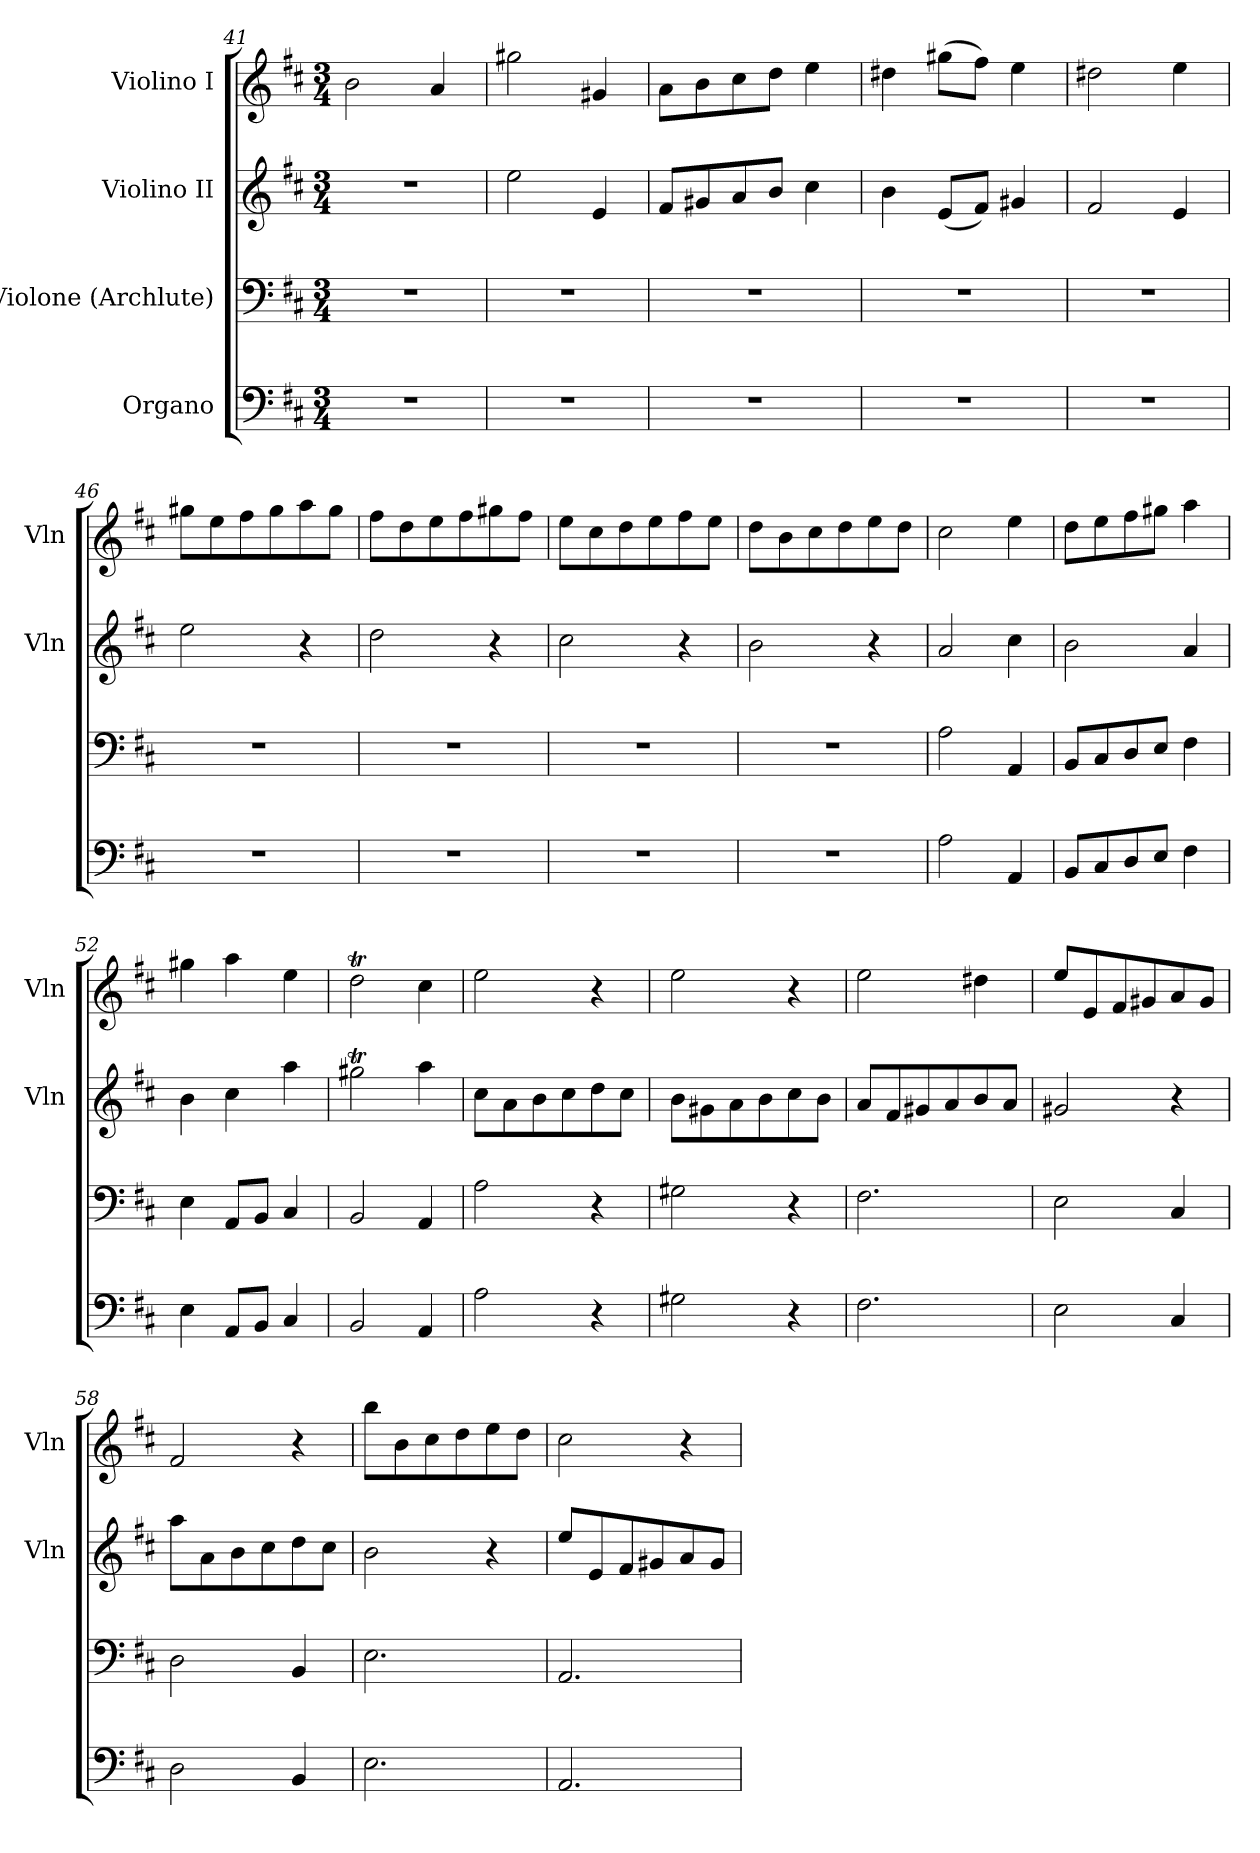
**kern	**kern	**kern	**kern
*part4	*part3	*part2	*part1
*staff4	*staff3	*staff2	*staff1
*I"Organo	*I"Violone (Archlute)	*I"Violino II	*I"Violino I
*	*	*I'Vln	*I'Vln
*clefF4	*clefF4	*clefG2	*clefG2
*k[f#c#]	*k[f#c#]	*k[f#c#]	*k[f#c#]
*M3/4	*M3/4	*M3/4	*M3/4
=41	=41	=41	=41
2.r	2.r	2.r	2b\
.	.	.	4a/
=42	=42	=42	=42
2.r	2.r	2ee\	2gg#X\
.	.	4e/	4g#X/
=43	=43	=43	=43
2.r	2.r	8f#/L	8a\L
.	.	8g#X/	8b\
.	.	8a/	8cc#\
.	.	8b/J	8dd\J
.	.	4cc#\	4ee\
=44	=44	=44	=44
2.r	2.r	4b\	4dd#X\
.	.	(8e/L	(8gg#X\L
.	.	8f#/J)	8ff#\J)
.	.	4g#X/	4ee\
=45	=45	=45	=45
2.r	2.r	2f#/	2dd#X\
.	.	4e/	4ee\
=46	=46	=46	=46
2.r	2.r	2ee\	8gg#X\L
.	.	.	8ee\
.	.	.	8ff#\
.	.	.	8gg#\
.	.	4r	8aa\
.	.	.	8gg#\J
=47	=47	=47	=47
2.r	2.r	2dd\	8ff#\L
.	.	.	8dd\
.	.	.	8ee\
.	.	.	8ff#\
.	.	4r	8gg#X\
.	.	.	8ff#\J
=48	=48	=48	=48
2.r	2.r	2cc#\	8ee\L
.	.	.	8cc#\
.	.	.	8dd\
.	.	.	8ee\
.	.	4r	8ff#\
.	.	.	8ee\J
=49	=49	=49	=49
2.r	2.r	2b\	8dd\L
.	.	.	8b\
.	.	.	8cc#\
.	.	.	8dd\
.	.	4r	8ee\
.	.	.	8dd\J
=50	=50	=50	=50
2A\	2A\	2a/	2cc#\
4AA/	4AA/	4cc#\	4ee\
=51	=51	=51	=51
8BB/L	8BB/L	2b\	8dd\L
8C#/	8C#/	.	8ee\
8D/	8D/	.	8ff#\
8E/J	8E/J	.	8gg#X\J
4F#\	4F#\	4a/	4aa\
=52	=52	=52	=52
4E\	4E\	4b\	4gg#X\
8AA/L	8AA/L	4cc#\	4aa\
8BB/J	8BB/J	.	.
4C#/	4C#/	4aa\	4ee\
=53	=53	=53	=53
2BB/	2BB/	2gg#Xt\	2ddT\
4AA/	4AA/	4aa\	4cc#\
=54	=54	=54	=54
2A\	2A\	8cc#\L	2ee\
.	.	8a\	.
.	.	8b\	.
.	.	8cc#\	.
4r	4r	8dd\	4r
.	.	8cc#\J	.
=55	=55	=55	=55
2G#X\	2G#X\	8b\L	2ee\
.	.	8g#X\	.
.	.	8a\	.
.	.	8b\	.
4r	4r	8cc#\	4r
.	.	8b\J	.
=56	=56	=56	=56
2.F#\	2.F#\	8a/L	2ee\
.	.	8f#/	.
.	.	8g#X/	.
.	.	8a/	.
.	.	8b/	4dd#X\
.	.	8a/J	.
=57	=57	=57	=57
2E\	2E\	2g#X/	8ee/L
.	.	.	8e/
.	.	.	8f#/
.	.	.	8g#X/
4C#/	4C#/	4r	8a/
.	.	.	8g#/J
=58	=58	=58	=58
2D\	2D\	8aa\L	2f#/
.	.	8a\	.
.	.	8b\	.
.	.	8cc#\	.
4BB/	4BB/	8dd\	4r
.	.	8cc#\J	.
=59	=59	=59	=59
2.E\	2.E\	2b\	8bb\L
.	.	.	8b\
.	.	.	8cc#\
.	.	.	8dd\
.	.	4r	8ee\
.	.	.	8dd\J
=60	=60	=60	=60
2.AA/	2.AA/	8ee/L	2cc#\
.	.	8e/	.
.	.	8f#/	.
.	.	8g#X/	.
.	.	8a/	4r
.	.	8g#/J	.
=	=	=	=
*-	*-	*-	*-
